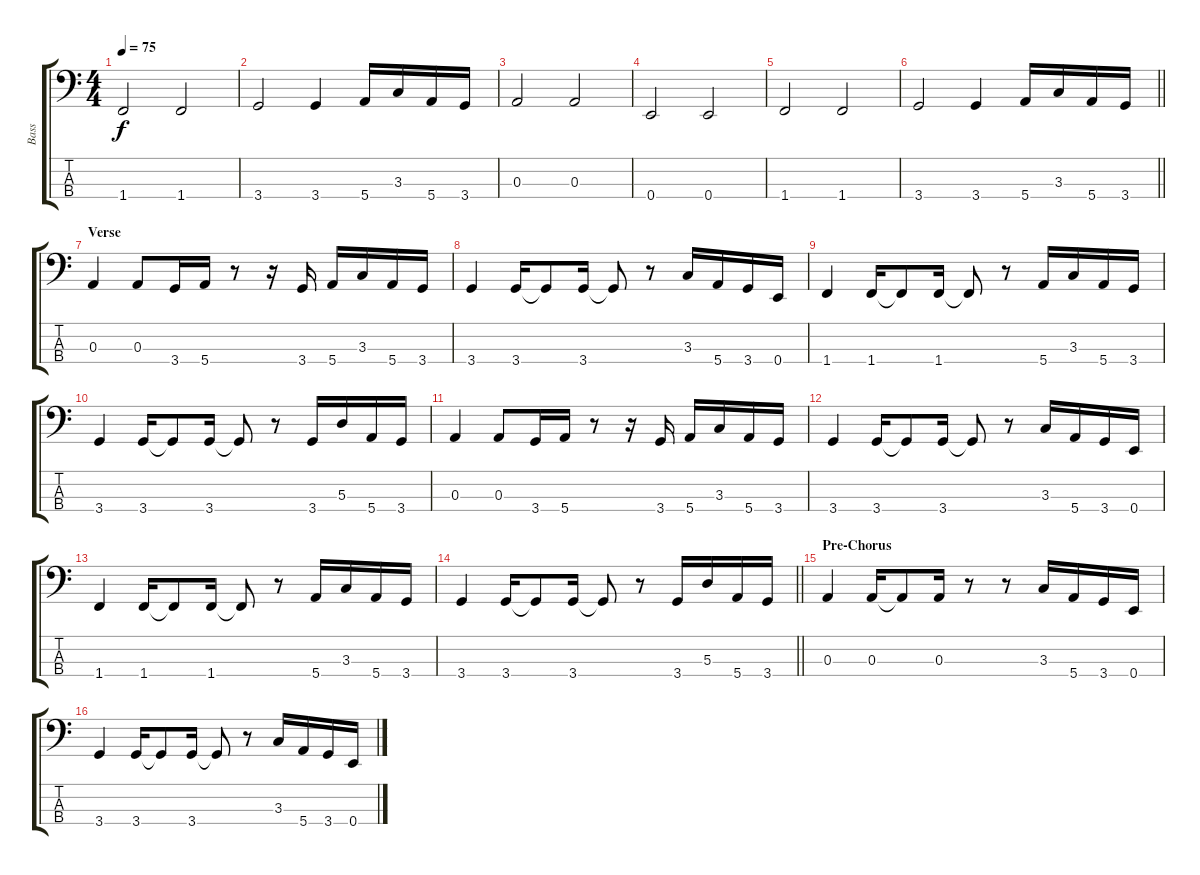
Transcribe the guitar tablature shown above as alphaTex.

\track ("Bass" "Bass") {instrument electricbassfinger}
\staff {score tabs}
\tuning (G2 D2 A1 E1) {hide}
\ts (4 4)
\tempo 75
\clef f4
\ks c
1.4.2{dy f} 1.4.2 |
3.4.2 3.4.4 5.4.16 3.3.16 5.4.16 3.4.16 |
0.3.2 0.3.2 |
0.4.2 0.4.2 |
1.4.2 1.4.2 |
\barLineRight lightlight
3.4.2 3.4.4 5.4.16 3.3.16 5.4.16 3.4.16 |
\section ("" "Verse")
0.3.4 0.3.8 3.4.16 5.4.16 r.8 r.16 3.4.16 5.4.16 3.3.16 5.4.16 3.4.16 |
3.4.4 3.4.16 3.4{t}.8 3.4.16 3.4{t}.8 r.8 3.3.16 5.4.16 3.4.16 0.4.16 |
1.4.4 1.4.16 1.4{t}.8 1.4.16 1.4{t}.8 r.8 5.4.16 3.3.16 5.4.16 3.4.16 |
3.4.4 3.4.16 3.4{t}.8 3.4.16 3.4{t}.8 r.8 3.4.16 5.3.16 5.4.16 3.4.16 |
0.3.4 0.3.8 3.4.16 5.4.16 r.8 r.16 3.4.16 5.4.16 3.3.16 5.4.16 3.4.16 |
3.4.4 3.4.16 3.4{t}.8 3.4.16 3.4{t}.8 r.8 3.3.16 5.4.16 3.4.16 0.4.16 |
1.4.4 1.4.16 1.4{t}.8 1.4.16 1.4{t}.8 r.8 5.4.16 3.3.16 5.4.16 3.4.16 |
\barLineRight lightlight
3.4.4 3.4.16 3.4{t}.8 3.4.16 3.4{t}.8 r.8 3.4.16 5.3.16 5.4.16 3.4.16 |
\section ("" "Pre-Chorus")
0.3.4 0.3.16 0.3{t}.8 0.3.16 r.8 r.8 3.3.16 5.4.16 3.4.16 0.4.16 |
3.4.4 3.4.16 3.4{t}.8 3.4.16 3.4{t}.8 r.8 3.3.16 5.4.16 3.4.16 0.4.16
